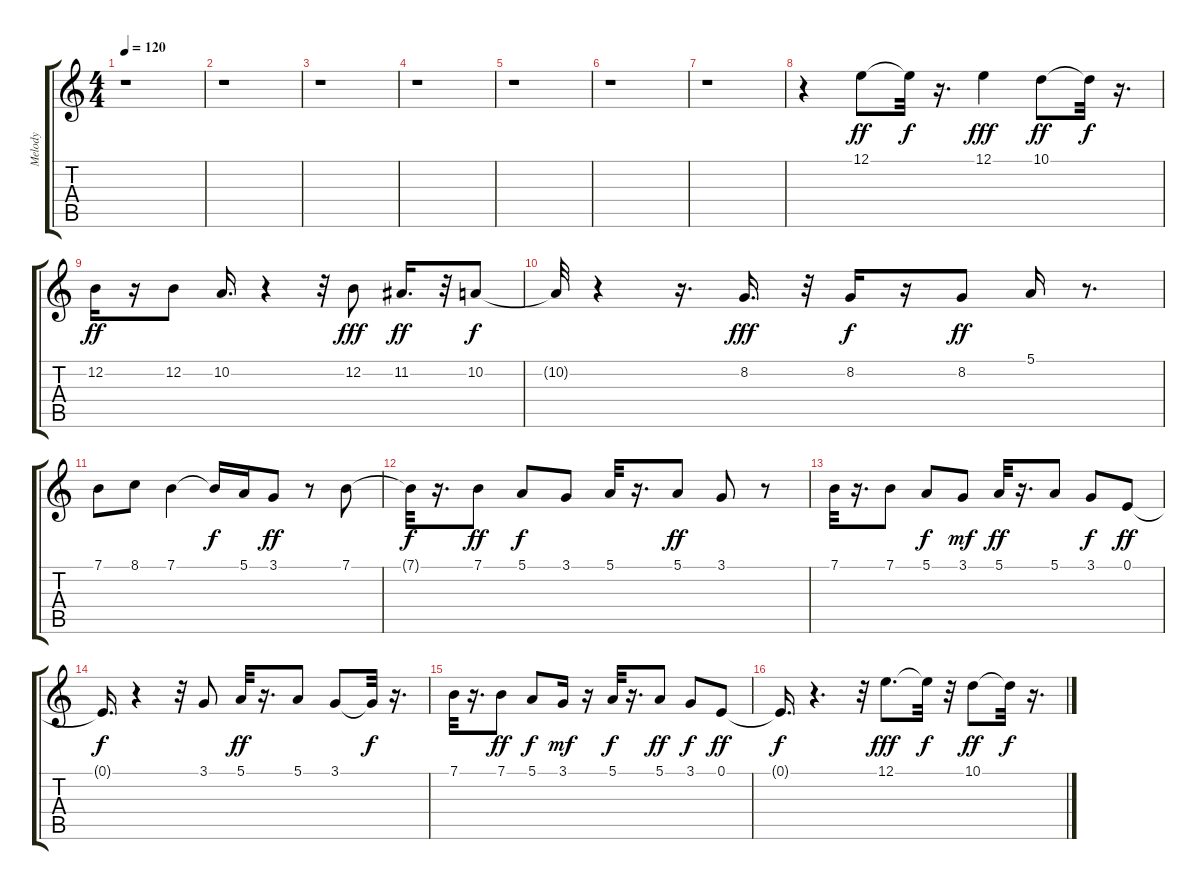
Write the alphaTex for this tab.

\track ("Melody " "Melody ") {instrument vibraphone}
\staff {score tabs}
\tuning (E4 B3 G3 D3 A2 E2) {hide}
\ts (4 4)
\tempo 120
\clef g2
\ks c
r.1{dy f} |
r.1 |
r.1 |
r.1 |
r.1 |
r.1 |
r.1 |
r.4 12.1.8{dy ff} 12.1{t}.32{dy f} r.16{d} 12.1.4{dy fff} 10.1.8{dy ff} 10.1{t}.32{dy f} r.16{d} |
12.2.16{dy ff} r.16 12.2.8 10.2.16{d} r.4 r.32 12.2.8{dy fff} 11.2.16{d dy ff} r.32 10.2.8{dy f} |
10.2{t}.32 r.4 r.16{d} 8.2.16{d dy fff} r.32 8.2.16{dy f} r.16 8.2.8{dy ff} 5.1.16 r.8{d} |
7.1.8 8.1.8 7.1.4 7.1{t}.16{dy f} 5.1.16 3.1.8{dy ff} r.8 7.1.8 |
7.1{t}.32{dy f} r.16{d} 7.1.8{dy ff} 5.1.8{dy f} 3.1.8 5.1.32 r.16{d} 5.1.8{dy ff} 3.1.8 r.8 |
7.1.32 r.16{d} 7.1.8 5.1.8{dy f} 3.1.8{dy mf} 5.1.32{dy ff} r.16{d} 5.1.8 3.1.8{dy f} 0.1.8{dy ff} |
0.1{t}.16{d dy f} r.4 r.32 3.1.8 5.1.32{dy ff} r.16{d} 5.1.8 3.1.8 3.1{t}.32{dy f} r.16{d} |
7.1.32 r.16{d} 7.1.8{dy ff} 5.1.8{dy f} 3.1.16{dy mf} r.16 5.1.32{dy f} r.16{d} 5.1.8{dy ff} 3.1.8{dy f} 0.1.8{dy ff} |
0.1{t}.16{d dy f} r.4{d} r.32 12.1.8{d dy fff} 12.1{t}.32{dy f} r.32 10.1.8{dy ff} 10.1{t}.32{dy f} r.16{d}
